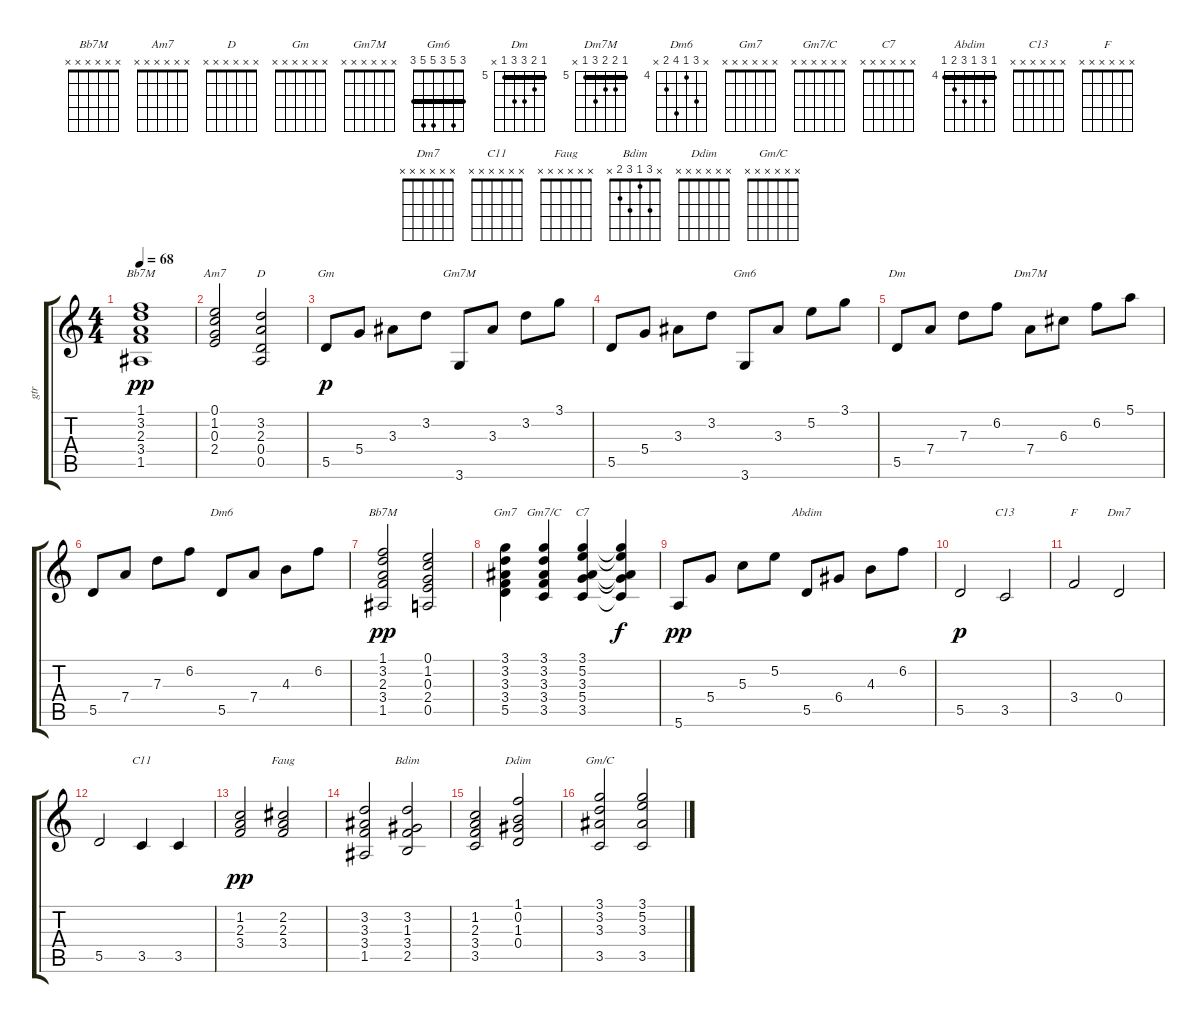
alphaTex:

\track ("gtr" "gtr") {instrument electricguitarjazz}
\staff {score tabs}
\tuning (E4 B3 G3 D3 A2 E2) {hide}
\chord ("Bb7M" 1 3 2 3 1 x) {barre 1}
\chord ("Am7" x x x x x x)
\chord ("D" x x x x x x)
\chord ("Gm" x x x x x x)
\chord ("Gm7M" x x x x x x)
\chord ("Gm6" 3 5 3 5 5 3) {barre 3}
\chord ("Dm" 5 6 7 7 5 x) {firstfret 5 barre 5}
\chord ("Dm7M" 5 6 6 7 5 x) {firstfret 5 barre 5}
\chord ("Dm6" x 6 4 7 5 x) {firstfret 4}
\chord ("Bb7M" x x x x x x)
\chord ("Gm7" x x x x x x)
\chord ("Gm7/C" x x x x x x)
\chord ("C7" x x x x x x)
\chord ("Abdim" 4 6 4 6 5 4) {firstfret 4 barre 4}
\chord ("C13" x x x x x x)
\chord ("F" x x x x x x)
\chord ("Dm7" x x x x x x)
\chord ("C11" x x x x x x)
\chord ("Faug" x x x x x x)
\chord ("Bdim" x 3 1 3 2 x)
\chord ("Ddim" x x x x x x)
\chord ("Gm/C" x x x x x x)
\ts (4 4)
\tempo 68
\clef g2
\ks c
(1.1 3.2 2.3 3.4 1.5).1{ch "Bb7M" dy pp} |
(0.1 1.2 0.3 2.4).2{ch "Am7"} (3.2 2.3 0.4 0.5).2{ch "D"} |
5.5.8{ch "Gm" dy p} 5.4.8 3.3.8 3.2.8 3.6.8{ch "Gm7M"} 3.3.8 3.2.8 3.1.8 |
5.5.8 5.4.8 3.3.8 3.2.8 3.6.8{ch "Gm6"} 3.3.8 5.2.8 3.1.8 |
5.5.8{ch "Dm"} 7.4.8 7.3.8 6.2.8 7.4.8{ch "Dm7M"} 6.3.8 6.2.8 5.1.8 |
5.5.8 7.4.8 7.3.8 6.2.8 5.5.8{ch "Dm6"} 7.4.8 4.3.8 6.2.8 |
(1.1 3.2 2.3 3.4 1.5).2{ch "Bb7M" dy pp} (0.1 1.2 0.3 2.4 0.5).2 |
(3.1 3.2 3.3 3.4 5.5).4{ch "Gm7"} (3.1 3.2 3.3 3.4 3.5).4{ch "Gm7/C"} (3.1 5.2 3.3 5.4 3.5).4{ch "C7"} (3.1{t} 5.2{t} 3.3{t} 5.4{t} 3.5{t}).4{dy f} |
5.6.8{dy pp} 5.4.8 5.3.8 5.2.8 5.5.8{ch "Abdim"} 6.4.8 4.3.8 6.2.8 |
5.5.2{dy p} 3.5.2{ch "C13"} |
3.4.2{ch "F"} 0.4.2{ch "Dm7"} |
5.5.2 3.5.4{ch "C11"} 3.5.4 |
(1.2 2.3 3.4).2{dy pp} (2.2 2.3 3.4).2{ch "Faug"} |
(3.2 3.3 3.4 1.5).2 (3.2 1.3 3.4 2.5).2{ch "Bdim"} |
(1.2 2.3 3.4 3.5).2 (1.1 0.2 1.3 0.4).2{ch "Ddim"} |
(3.1 3.2 3.3 3.5).2{ch "Gm/C"} (3.1 5.2 3.3 3.5).2
